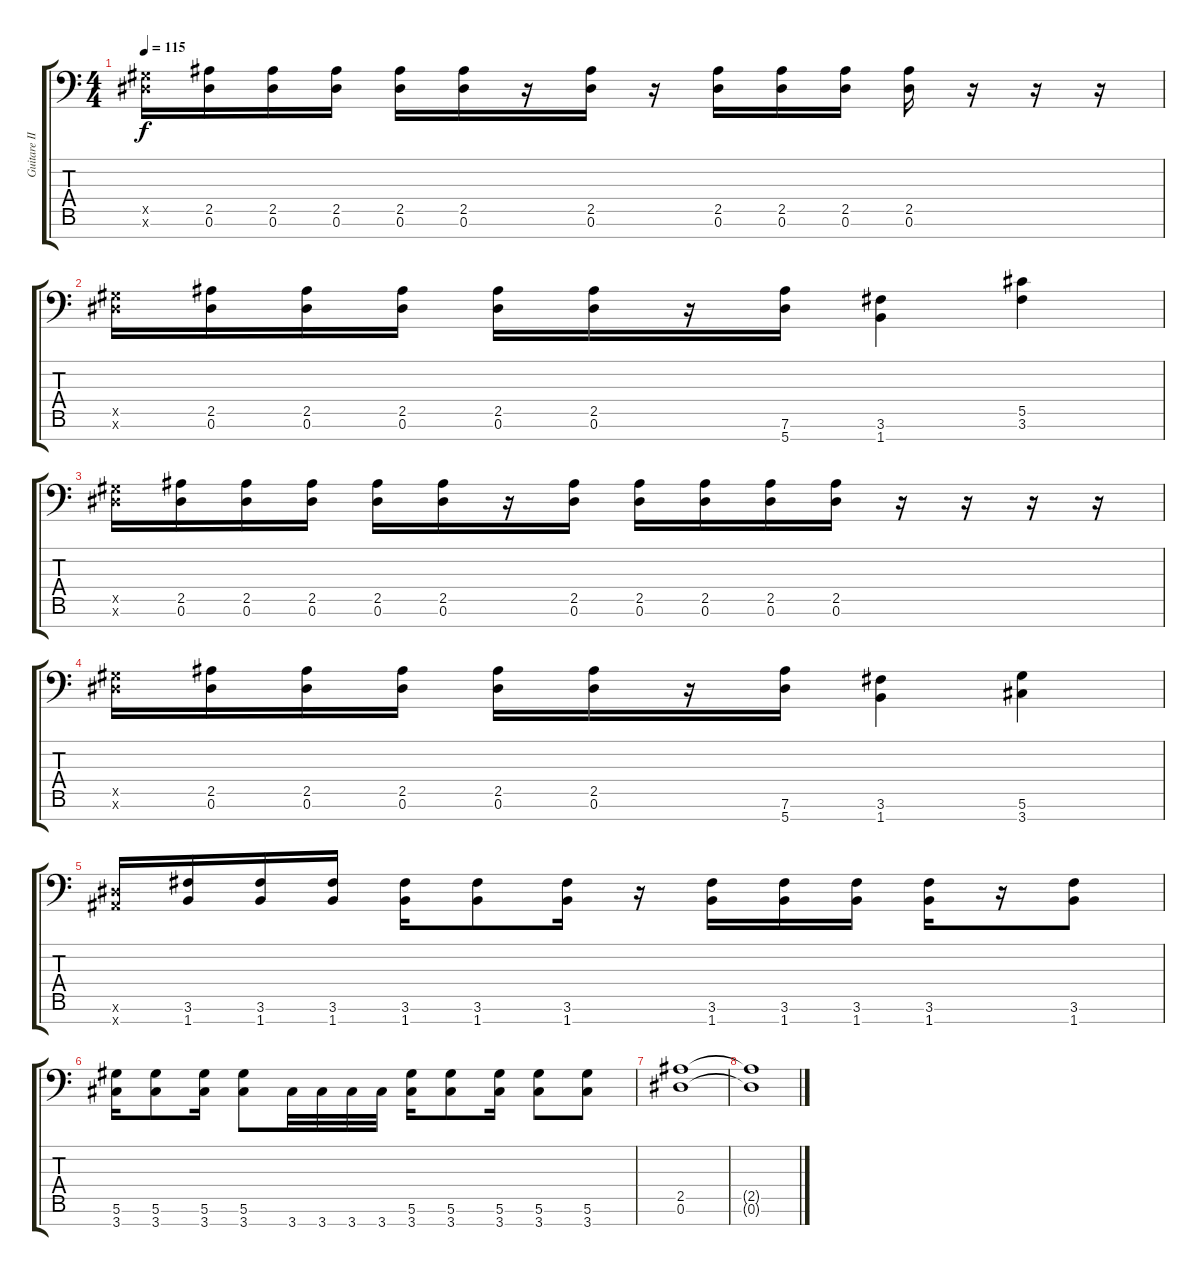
\track ("Guitare II" "Guitare II") {instrument distortionguitar}
\staff {score tabs}
\tuning (Eb4 Bb3 Gb3 Db3 Ab2 Eb2 Bb1) {hide}
\ts (4 4)
\tempo 115
\clef f4
\ks c
(0.5{x} 0.6{x}).16{dy f} (2.5 0.6).16 (2.5 0.6).16 (2.5 0.6).16 (2.5 0.6).16 (2.5 0.6).16 r.16 (2.5 0.6).16 r.16 (2.5 0.6).16 (2.5 0.6).16 (2.5 0.6).16 (2.5 0.6).16 r.16 r.16 r.16 |
(0.5{x} 0.6{x}).16 (2.5 0.6).16 (2.5 0.6).16 (2.5 0.6).16 (2.5 0.6).16 (2.5 0.6).16 r.16 (7.6 5.7).16 (3.6 1.7).4 (5.5 3.6).4 |
(0.5{x} 0.6{x}).16 (2.5 0.6).16 (2.5 0.6).16 (2.5 0.6).16 (2.5 0.6).16 (2.5 0.6).16 r.16 (2.5 0.6).16 (2.5 0.6).16 (2.5 0.6).16 (2.5 0.6).16 (2.5 0.6).16 r.16 r.16 r.16 r.16 |
(0.5{x} 0.6{x}).16 (2.5 0.6).16 (2.5 0.6).16 (2.5 0.6).16 (2.5 0.6).16 (2.5 0.6).16 r.16 (7.6 5.7).16 (3.6 1.7).4 (5.6 3.7).4 |
(0.6{x} 0.7{x}).16 (3.6 1.7).16 (3.6 1.7).16 (3.6 1.7).16 (3.6 1.7).16 (3.6 1.7).8 (3.6 1.7).16 r.16 (3.6 1.7).16 (3.6 1.7).16 (3.6 1.7).16 (3.6 1.7).16 r.16 (3.6 1.7).8 |
(5.6 3.7).16 (5.6 3.7).8 (5.6 3.7).16 (5.6 3.7).8 3.7.32 3.7.32 3.7.32 3.7.32 (5.6 3.7).16 (5.6 3.7).8 (5.6 3.7).16 (5.6 3.7).8 (5.6 3.7).8 |
(2.5 0.6).1 |
(2.5{t} 0.6{t}).1
